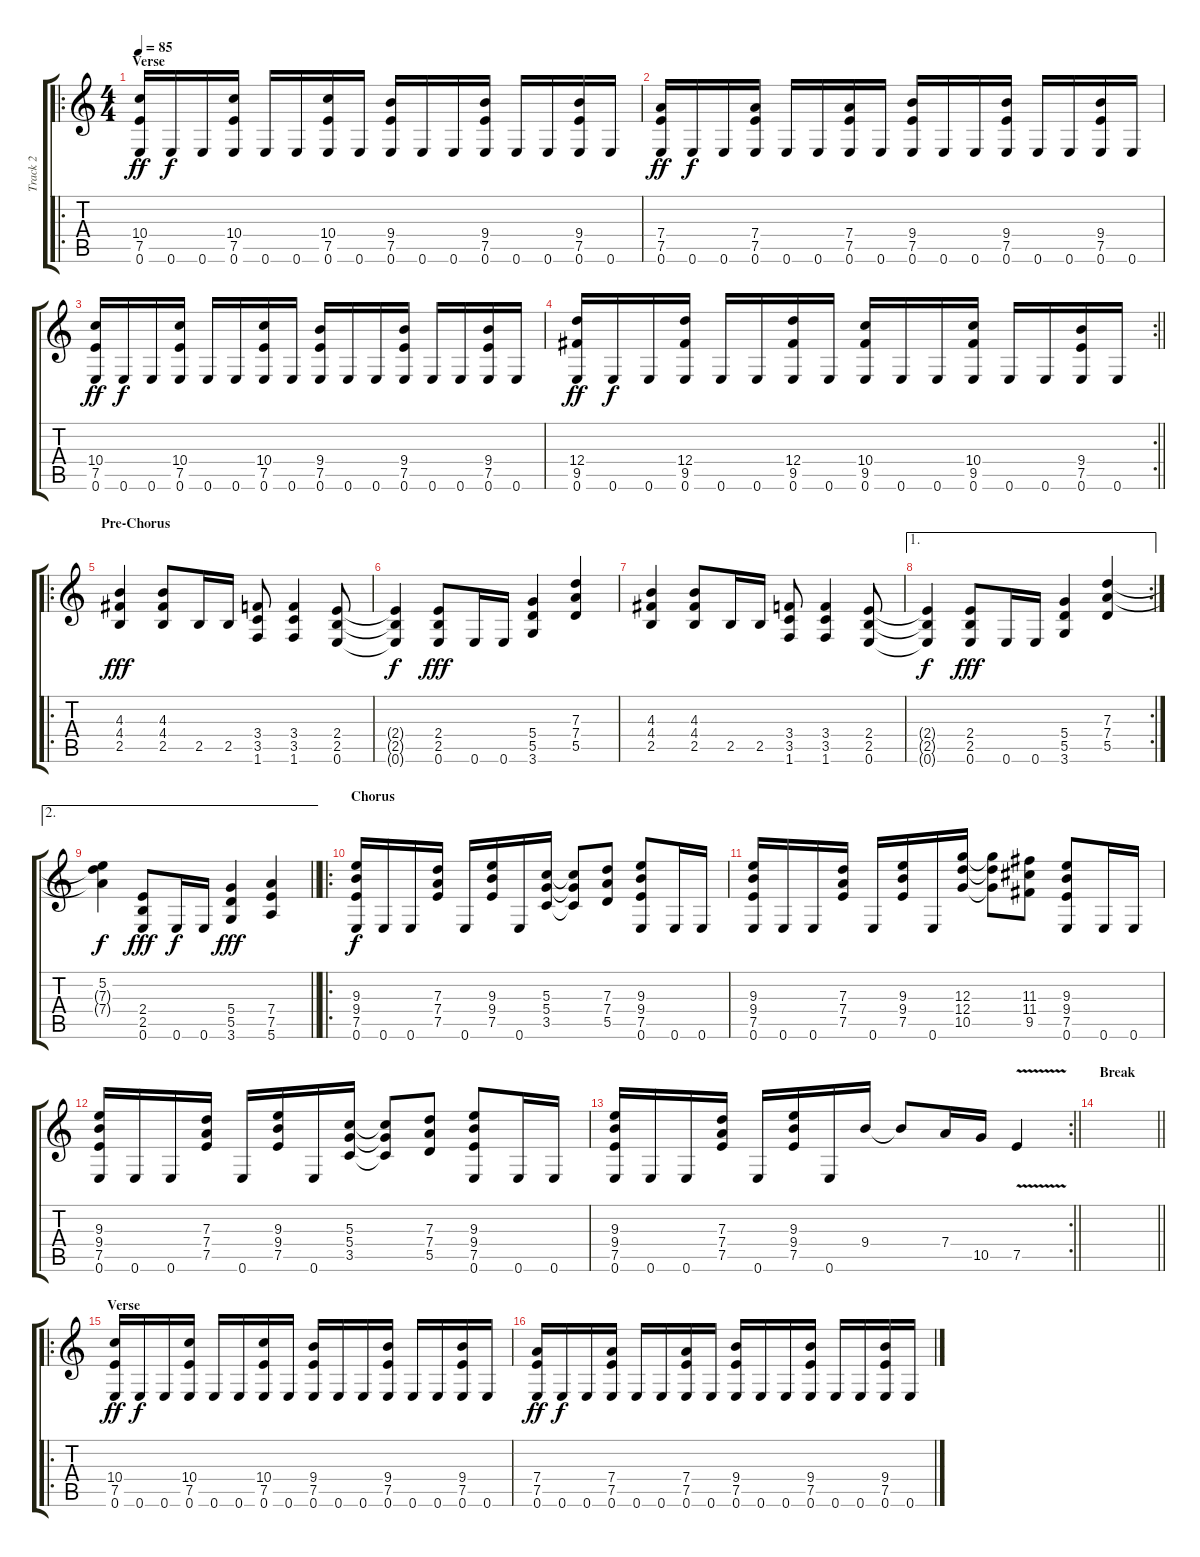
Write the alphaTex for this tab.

\track ("Track 2" "Track 2") {instrument overdrivenguitar}
\staff {score tabs}
\tuning (E4 B3 G3 D3 A2 E2) {hide}
\ro
\ts (4 4)
\section ("" "Verse")
\tempo 85
\clef g2
\ks c
(10.4 7.5 0.6).16{dy ff} 0.6.16{dy f} 0.6.16 (10.4 7.5 0.6).16 0.6.16 0.6.16 (10.4 7.5 0.6).16 0.6.16 (9.4 7.5 0.6).16 0.6.16 0.6.16 (9.4 7.5 0.6).16 0.6.16 0.6.16 (9.4 7.5 0.6).16 0.6.16 |
(7.4 7.5 0.6).16{dy ff} 0.6.16{dy f} 0.6.16 (7.4 7.5 0.6).16 0.6.16 0.6.16 (7.4 7.5 0.6).16 0.6.16 (9.4 7.5 0.6).16 0.6.16 0.6.16 (9.4 7.5 0.6).16 0.6.16 0.6.16 (9.4 7.5 0.6).16 0.6.16 |
(10.4 7.5 0.6).16{dy ff} 0.6.16{dy f} 0.6.16 (10.4 7.5 0.6).16 0.6.16 0.6.16 (10.4 7.5 0.6).16 0.6.16 (9.4 7.5 0.6).16 0.6.16 0.6.16 (9.4 7.5 0.6).16 0.6.16 0.6.16 (9.4 7.5 0.6).16 0.6.16 |
\rc 2
\barLineRight lightlight
(12.4 9.5 0.6).16{dy ff} 0.6.16{dy f} 0.6.16 (12.4 9.5 0.6).16 0.6.16 0.6.16 (12.4 9.5 0.6).16 0.6.16 (10.4 9.5 0.6).16 0.6.16 0.6.16 (10.4 9.5 0.6).16 0.6.16 0.6.16 (9.4 7.5 0.6).16 0.6.16 |
\ro
\section ("" "Pre-Chorus")
(4.3 4.4 2.5).4{dy fff} (4.3 4.4 2.5).8 2.5.16 2.5.16 (3.4 3.5 1.6).8 (3.4 3.5 1.6).4 (2.4 2.5 0.6).8 |
(2.4{t} 2.5{t} 0.6{t}).4{dy f} (2.4 2.5 0.6).8{dy fff} 0.6.16 0.6.16 (5.4 5.5 3.6).4 (7.3 7.4 5.5).4 |
(4.3 4.4 2.5).4 (4.3 4.4 2.5).8 2.5.16 2.5.16 (3.4 3.5 1.6).8 (3.4 3.5 1.6).4 (2.4 2.5 0.6).8 |
\ae 1
\rc 2
(2.4{t} 2.5{t} 0.6{t}).4{dy f} (2.4 2.5 0.6).8{dy fff} 0.6.16 0.6.16 (5.4 5.5 3.6).4 (7.3 7.4 5.5).4 |
\ae 2
\barLineRight lightlight
(5.2 7.3{t} 7.4{t}).4{dy f} (2.4 2.5 0.6).8{dy fff} 0.6.16{dy f} 0.6.16 (5.4 5.5 3.6).4{dy fff} (7.4 7.5 5.6).4 |
\ro
\section ("" "Chorus")
(9.3 9.4 7.5 0.6).16{dy f} 0.6.16 0.6.16 (7.3 7.4 7.5).16 0.6.16 (9.3 9.4 7.5).16 0.6.16 (5.3 5.4 3.5).16 (5.3{t} 5.4{t} 3.5{t}).8 (7.3 7.4 5.5).8 (9.3 9.4 7.5 0.6).8 0.6.16 0.6.16 |
(9.3 9.4 7.5 0.6).16 0.6.16 0.6.16 (7.3 7.4 7.5).16 0.6.16 (9.3 9.4 7.5).16 0.6.16 (12.3 12.4 10.5).16 (12.3{t} 12.4{t} 10.5{t}).8 (11.3 11.4 9.5).8 (9.3 9.4 7.5 0.6).8 0.6.16 0.6.16 |
(9.3 9.4 7.5 0.6).16 0.6.16 0.6.16 (7.3 7.4 7.5).16 0.6.16 (9.3 9.4 7.5).16 0.6.16 (5.3 5.4 3.5).16 (5.3{t} 5.4{t} 3.5{t}).8 (7.3 7.4 5.5).8 (9.3 9.4 7.5 0.6).8 0.6.16 0.6.16 |
\rc 2
\barLineRight lightlight
(9.3 9.4 7.5 0.6).16 0.6.16 0.6.16 (7.3 7.4 7.5).16 0.6.16 (9.3 9.4 7.5).16 0.6.16 9.4.16 9.4{t}.8 7.4.16 10.5.16 7.5{v}.4 |
\section ("" "Break")
\barLineRight lightlight
|
\ro
\section ("" "Verse")
(10.4 7.5 0.6).16{dy ff} 0.6.16{dy f} 0.6.16 (10.4 7.5 0.6).16 0.6.16 0.6.16 (10.4 7.5 0.6).16 0.6.16 (9.4 7.5 0.6).16 0.6.16 0.6.16 (9.4 7.5 0.6).16 0.6.16 0.6.16 (9.4 7.5 0.6).16 0.6.16 |
(7.4 7.5 0.6).16{dy ff} 0.6.16{dy f} 0.6.16 (7.4 7.5 0.6).16 0.6.16 0.6.16 (7.4 7.5 0.6).16 0.6.16 (9.4 7.5 0.6).16 0.6.16 0.6.16 (9.4 7.5 0.6).16 0.6.16 0.6.16 (9.4 7.5 0.6).16 0.6.16
